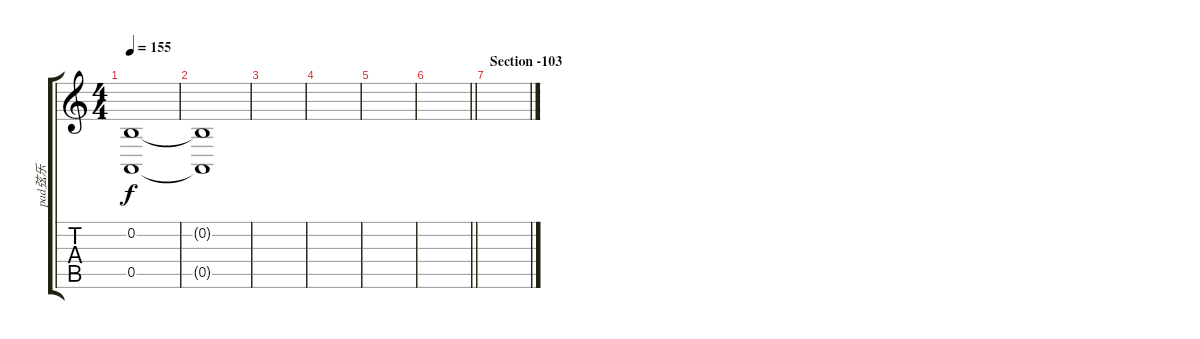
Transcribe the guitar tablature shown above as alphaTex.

\track ("pad弦乐" "pad弦乐") {instrument pad2warm}
\staff {score tabs}
\tuning (E4 B3 G3 D3 A2 E2) {hide}
\ts (4 4)
\tempo 155
\clef g2
\ks c
(0.2 0.5).1{dy f} |
(0.2{t} 0.5{t}).1 |
|
|
|
\barLineRight lightlight
|
\section ("" "Section -103")
